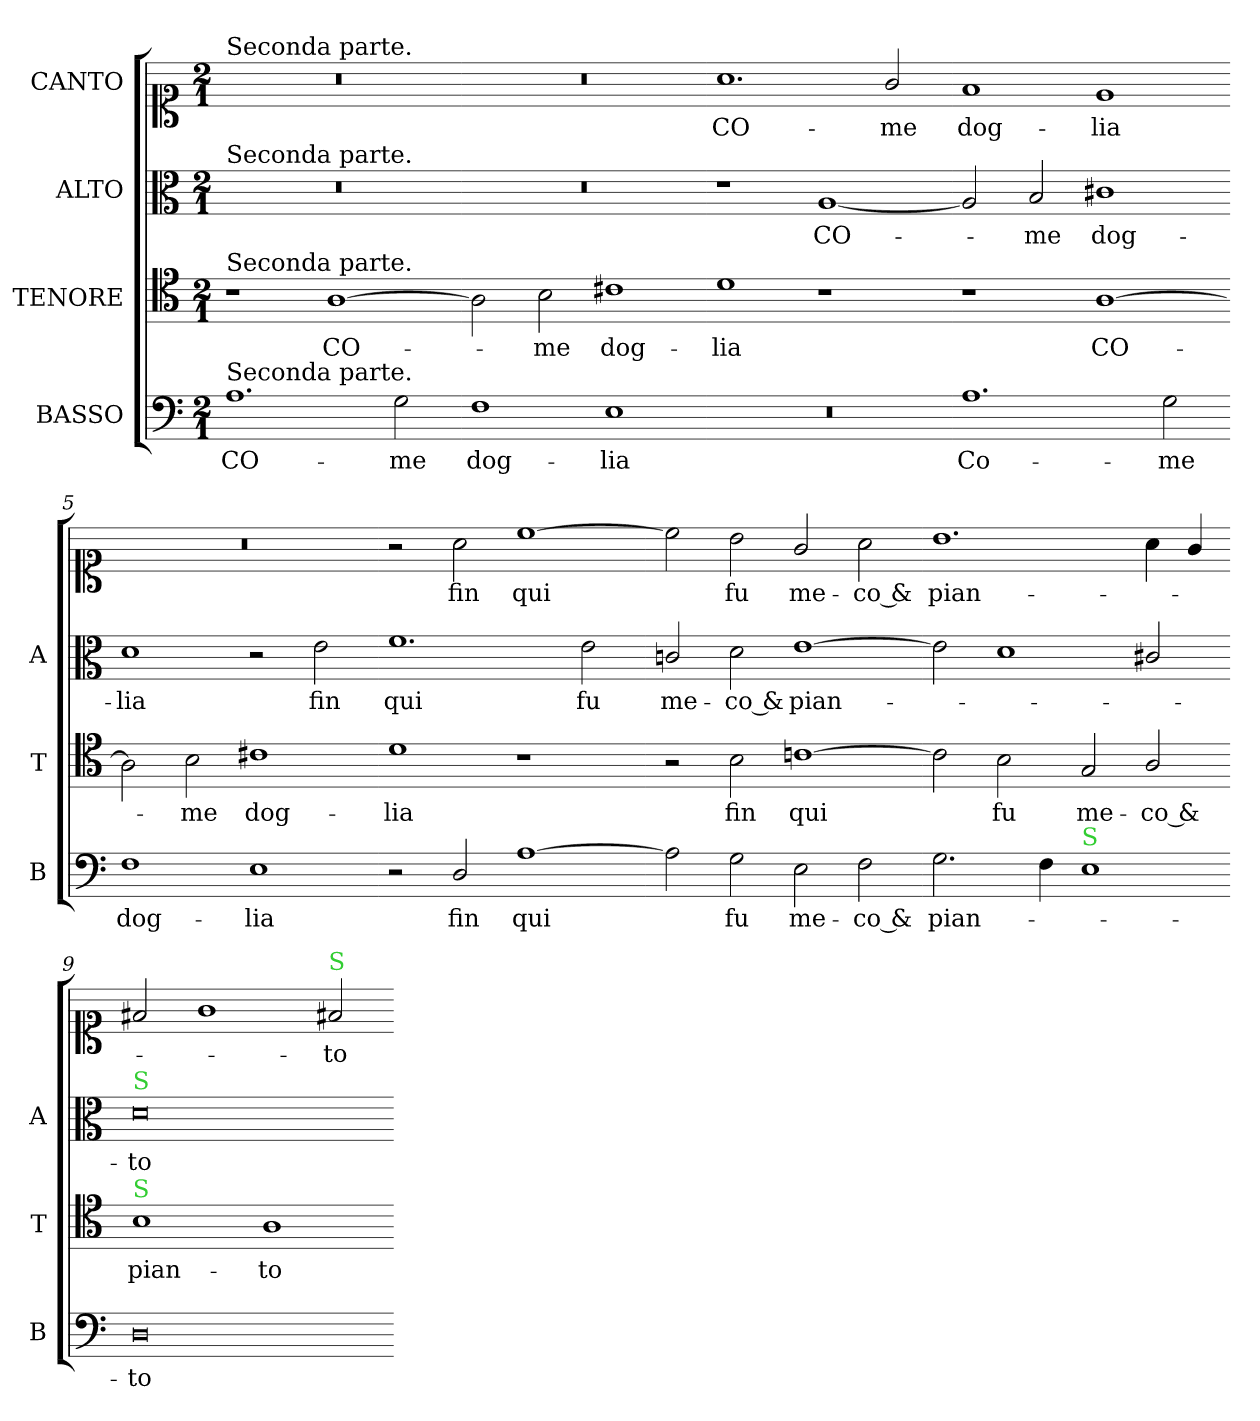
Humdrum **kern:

**kern	**text	**kern	**text	**kern	**text	**kern	**text
*part4	*part4	*part3	*part3	*part2	*part2	*part1	*part1
*staff4	*staff4	*staff3	*staff3	*staff2	*staff2	*staff1	*staff1
*I"BASSO	*	*I"TENORE	*	*I"ALTO	*	*I"CANTO	*
*I'B	*	*I'T	*	*I'A	*	*	*
*clefF4	*	*clefC4	*	*clefC3	*	*clefC1	*
*k[]	*	*k[]	*	*k[]	*	*k[]	*
*M2/1	*	*M2/1	*	*M2/1	*	*M2/1	*
=1	=1	=1	=1	=1	=1	=1	=1
!	!	!	!	!	!	!LO:TX:a:t=Seconda parte.	!
!	!	!	!	!LO:TX:a:t=Seconda parte.	!	!	!
!	!	!LO:TX:a:t=Seconda parte.	!	!	!	!	!
!LO:TX:a:t=Seconda parte.	!	!	!	!	!	!	!
1.A	CO-	1r	.	0r	.	0r	.
.	.	[1A	CO-	.	.	.	.
2G\	-me	.	.	.	.	.	.
=2-	=2-	=2-	=2-	=2-	=2-	=2-	=2-
1F	dog-	2A]	.	0r	.	0r	.
.	.	2B\	-me	.	.	.	.
1E	-lia	1c#X	dog-	.	.	.	.
=3-	=3-	=3-	=3-	=3-	=3-	=3-	=3-
0r	.	1d	-lia	1r	.	1.a	CO-
.	.	1r	.	[1A	CO-	.	.
.	.	.	.	.	.	2g/	-me
=4-	=4-	=4-	=4-	=4-	=4-	=4-	=4-
1.A	Co-	1r	.	2A]	.	1f	dog-
.	.	.	.	2B/	-me	.	.
!	!	!	!LO:LY:i	!	!	!	!
.	.	[1A	CO-	1c#X	dog-	1e	-lia
2G\	-me	.	.	.	.	.	.
=5-	=5-	=5-	=5-	=5-	=5-	=5-	=5-
1F	dog-	2A]	.	1d	-lia	0r	.
!	!	!	!LO:LY:i	!	!	!	!
.	.	2B\	-me	.	.	.	.
!	!	!	!LO:LY:i	!	!	!	!
1E	-lia	1c#X	dog-	2r	.	.	.
.	.	.	.	2e\	fin	.	.
=6-	=6-	=6-	=6-	=6-	=6-	=6-	=6-
!	!	!	!LO:LY:i	!	!	!	!
2r	.	1d	-lia	1.f	qui	2r	.
2D/	fin	.	.	.	.	2a\	fin
[1A	qui	1r	.	.	.	[1cc	qui
.	.	.	.	2e\	fu	.	.
=7-	=7-	=7-	=7-	=7-	=7-	=7-	=7-
2A]	.	2r	.	2cn/	me-	2cc]	.
2G\	fu	2B\	fin	2d\	-co &	2b\	fu
2E\	me-	[1cn	qui	[1e	pian-	2g/	me-
2F\	-co &	.	.	.	.	2a\	-co &
=8-	=8-	=8-	=8-	=8-	=8-	=8-	=8-
2.G\	pian-	2c]	.	2e]	.	1.b	pian-
.	.	2B\	fu	1d	.	.	.
4F\	.	.	.	.	.	.	.
!LO:TX:a:color=limegreen:t=S	!	!	!	!	!	!	!
1E	.	2G/	me-	.	.	.	.
.	.	2A/	-co &	2c#X/	.	4a\	.
.	.	.	.	.	.	4g/	.
=9-	=9-	=9-	=9-	=9-	=9-	=9-	=9-
!	!	!	!	!LO:TX:a:color=limegreen:t=S	!	!	!
!	!	!LO:TX:a:color=limegreen:t=S	!	!	!	!	!
0D	-to	1B	pian-	0d	-to	2f#X/	.
.	.	.	.	.	.	1g	.
.	.	1A	-to	.	.	.	.
!	!	!	!	!	!	!LO:TX:a:color=limegreen:t=S	!
.	.	.	.	.	.	2f#X/	-to
=-	=-	=-	=-	=-	=-	=-	=-
*-	*-	*-	*-	*-	*-	*-	*-
